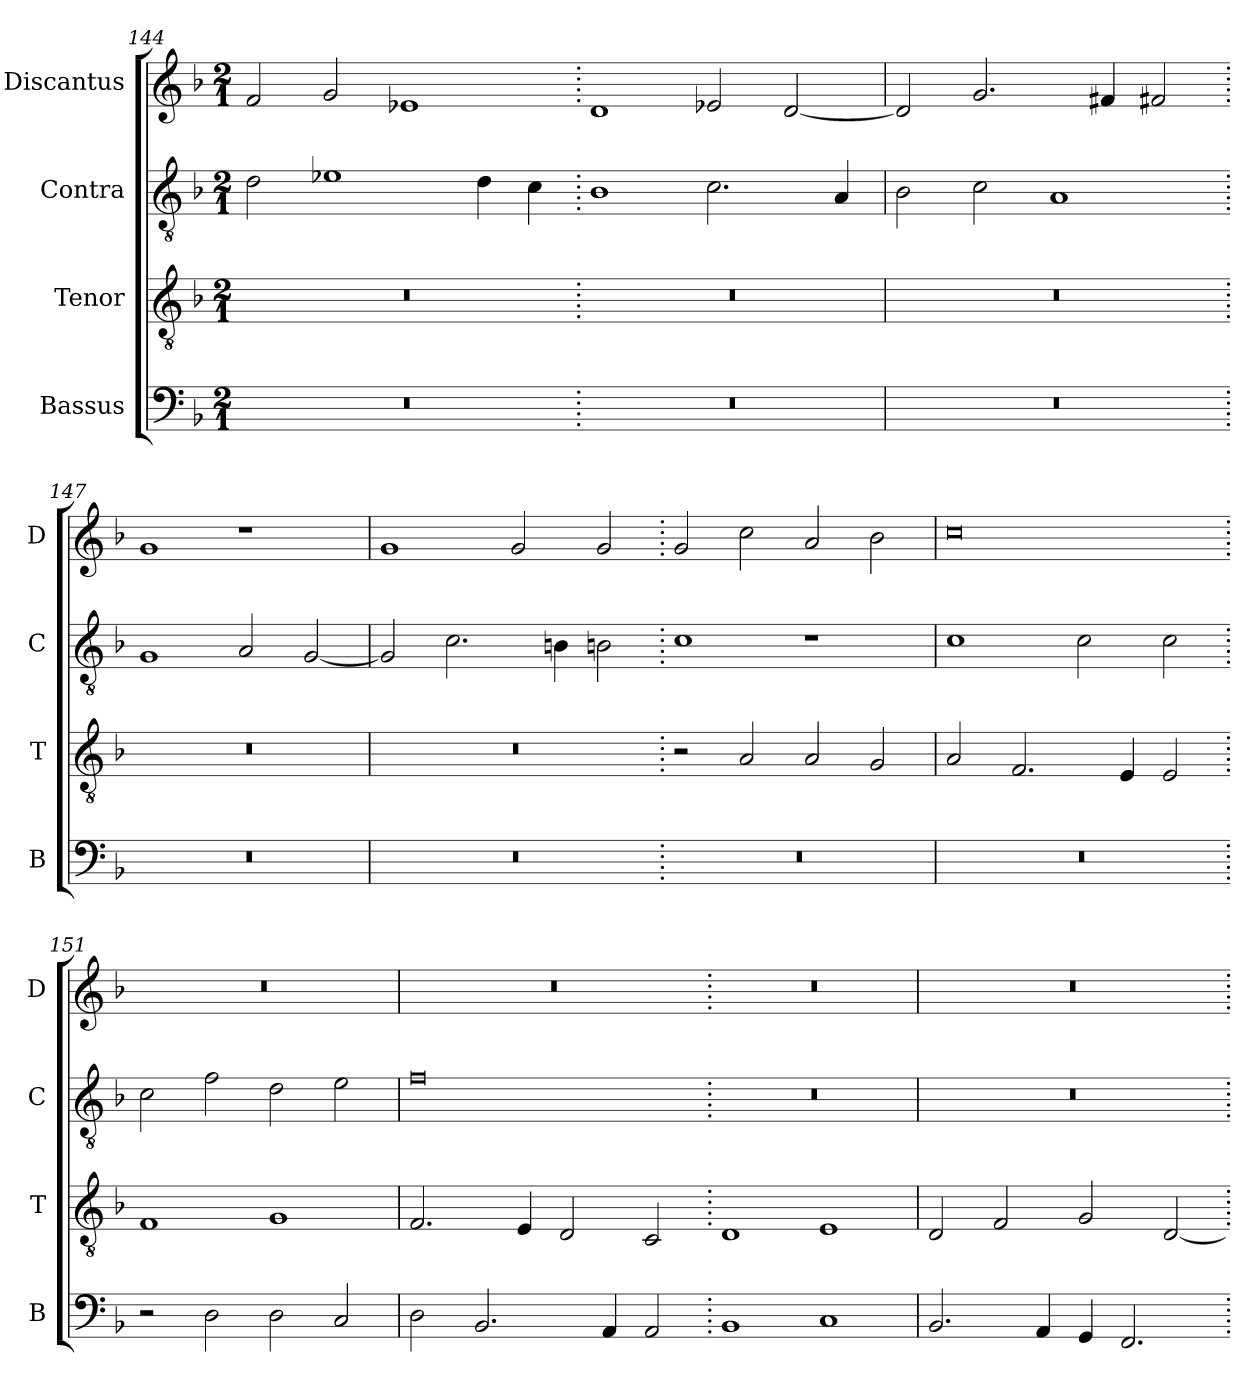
**kern	**kern	**kern	**kern
*part4	*part3	*part2	*part1
*staff4	*staff3	*staff2	*staff1
*I"Bassus	*I"Tenor	*I"Contra	*I"Discantus
*I'B	*I'T	*I'C	*I'D
*clefF4	*clefGv2	*clefGv2	*clefG2
*k[b-]	*k[b-]	*k[b-]	*k[b-]
*M2/1	*M2/1	*M2/1	*M2/1
=144	=144	=144	=144
0r	0r	2d\	2f/
.	.	1e-X	2g/
.	.	.	1e-X
.	.	4d\	.
.	.	4c\	.
=145.	=145.	=145.	=145.
0r	0r	1B-	1d
.	.	2.c\	2e-X/
.	.	.	[2d/
.	.	4A/	.
=146	=146	=146	=146
0r	0r	2B-\	2d/]
.	.	2c\	2.g/
.	.	1A	.
.	.	.	4f#X/
.	.	.	2f#X/
=147.	=147.	=147.	=147.
0r	0r	1G	1g
.	.	2A/	1r
.	.	[2G/	.
=148	=148	=148	=148
0r	0r	2G/]	1g
.	.	2.c\	.
.	.	.	2g/
.	.	4Bn\	.
.	.	2Bn\	2g/
=149.	=149.	=149.	=149.
0r	2r	1c	2g/
.	2A/	.	2cc\
.	2A/	1r	2a/
.	2G/	.	2b-\
=150	=150	=150	=150
0r	2A/	1c	0cc
.	2.F/	.	.
.	.	2c\	.
.	4E/	.	.
.	2E/	2c\	.
=151.	=151.	=151.	=151.
2r	1F	2c\	0r
2D\	.	2f\	.
2D\	1G	2d\	.
2C/	.	2e\	.
=152	=152	=152	=152
2D\	2.F/	0f	0r
2.BB-/	.	.	.
.	4E/	.	.
.	2D/	.	.
4AA/	.	.	.
2AA/	2C/	.	.
=153.	=153.	=153.	=153.
1BB-	1D	0r	0r
1C	1E	.	.
=154	=154	=154	=154
2.BB-/	2D/	0r	0r
.	2F/	.	.
4AA/	.	.	.
4GG/	2G/	.	.
2.FF/	.	.	.
.	[2D/	.	.
=.	=.	=.	=.
*-	*-	*-	*-
